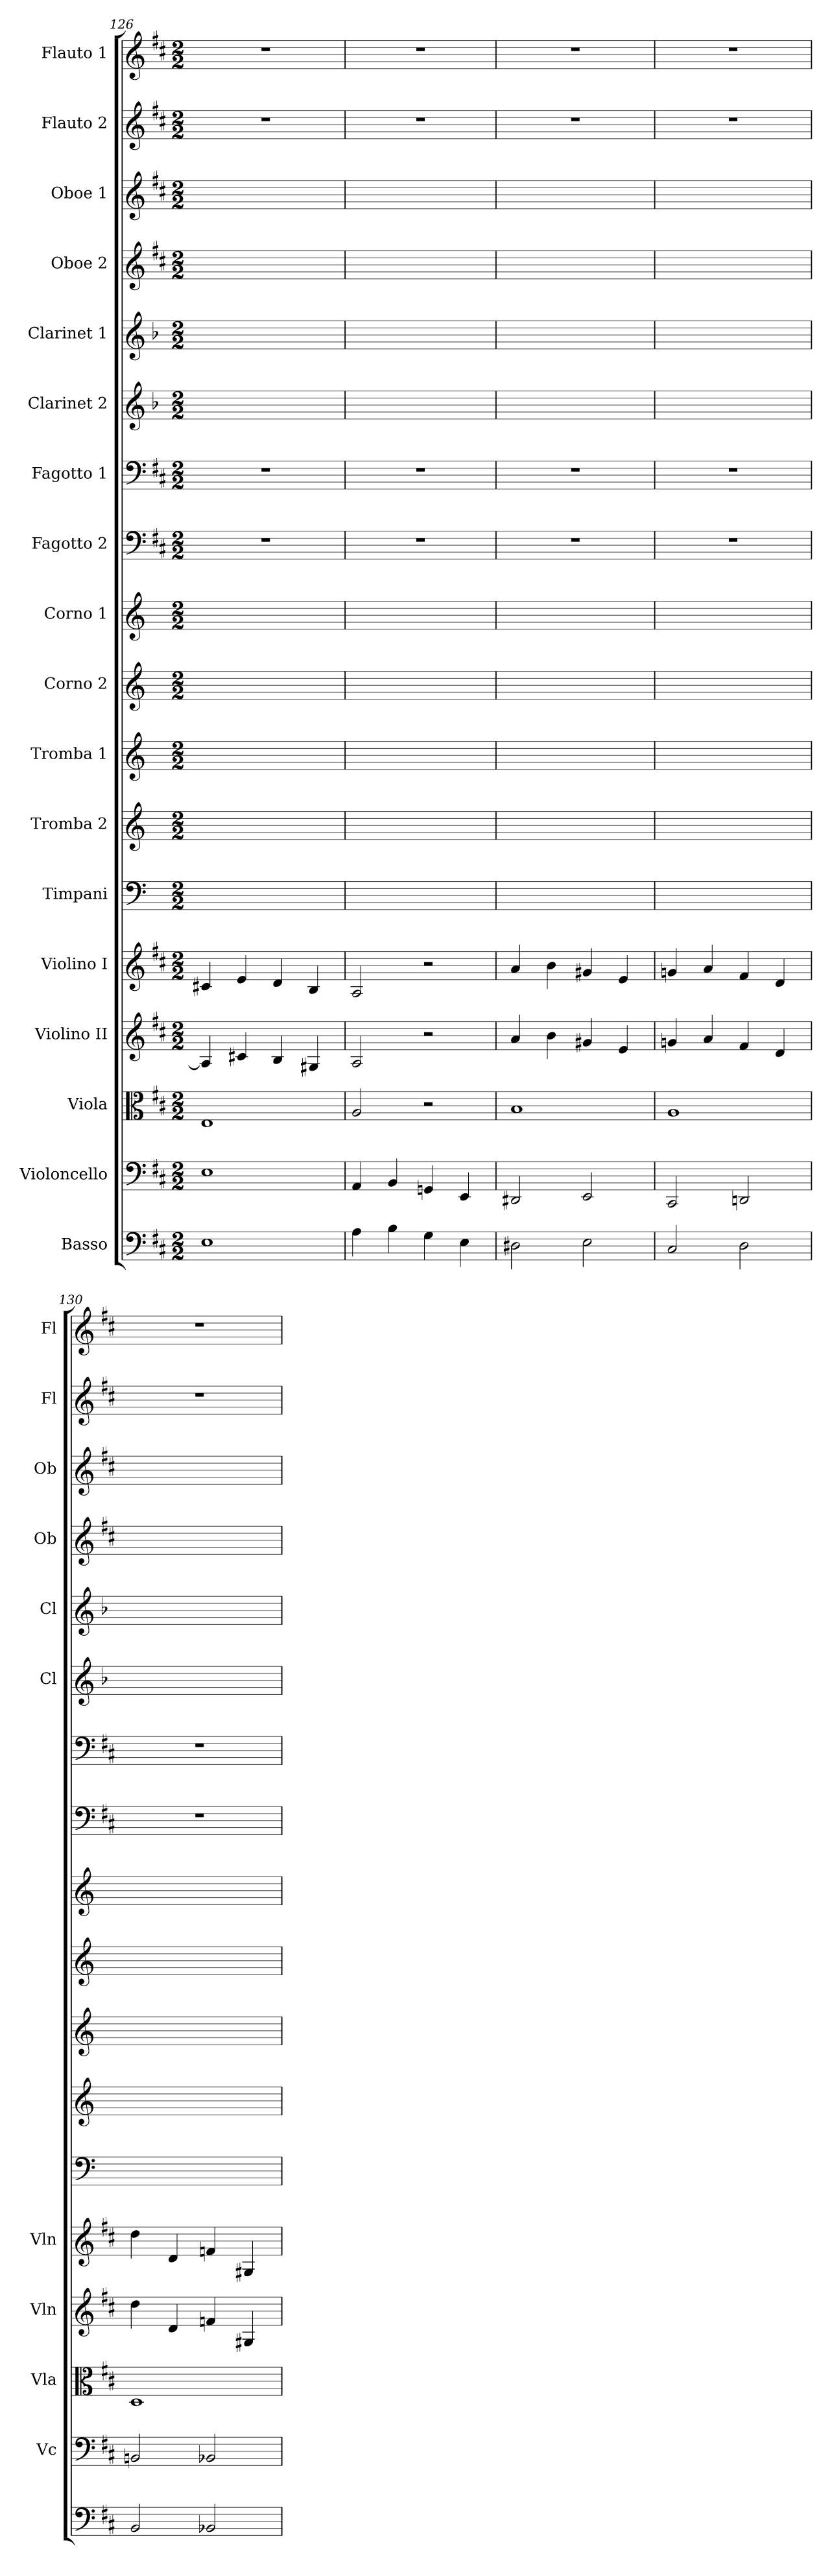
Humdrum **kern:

**kern	**kern	**kern	**kern	**kern	**kern	**kern	**kern	**kern	**kern	**kern	**kern	**kern	**kern	**kern	**kern	**kern	**kern
*part18	*part17	*part16	*part15	*part14	*part13	*part12	*part11	*part10	*part9	*part8	*part7	*part6	*part5	*part4	*part3	*part2	*part1
*staff18	*staff17	*staff16	*staff15	*staff14	*staff13	*staff12	*staff11	*staff10	*staff9	*staff8	*staff7	*staff6	*staff5	*staff4	*staff3	*staff2	*staff1
*I"Basso	*I"Violoncello	*I"Viola	*I"Violino II	*I"Violino I	*I"Timpani	*I"Tromba 2	*I"Tromba 1	*I"Corno 2	*I"Corno 1	*I"Fagotto 2	*I"Fagotto 1	*I"Clarinet 2	*I"Clarinet 1	*I"Oboe 2	*I"Oboe 1	*I"Flauto 2	*I"Flauto 1
*	*I'Vc	*I'Vla	*I'Vln	*I'Vln	*	*	*	*	*	*	*	*I'Cl	*I'Cl	*I'Ob	*I'Ob	*I'Fl	*I'Fl
*clefF4	*clefF4	*clefC3	*clefG2	*clefG2	*clefF4	*clefG2	*clefG2	*clefG2	*clefG2	*clefF4	*clefF4	*clefG2	*clefG2	*clefG2	*clefG2	*clefG2	*clefG2
*ITrd7c12	*	*	*	*	*	*ITrd-1c-2	*ITrd-1c-2	*ITrd6c10	*ITrd6c10	*	*	*ITrd2c3	*ITrd2c3	*	*	*	*
*k[f#c#]	*k[f#c#]	*k[f#c#]	*k[f#c#]	*k[f#c#]	*	*	*	*	*	*k[f#c#]	*k[f#c#]	*k[f#c#]	*k[f#c#]	*k[f#c#]	*k[f#c#]	*k[f#c#]	*k[f#c#]
*M2/2	*M2/2	*M2/2	*M2/2	*M2/2	*M2/2	*M2/2	*M2/2	*M2/2	*M2/2	*M2/2	*M2/2	*M2/2	*M2/2	*M2/2	*M2/2	*M2/2	*M2/2
=126	=126	=126	=126	=126	=126	=126	=126	=126	=126	=126	=126	=126	=126	=126	=126	=126	=126
1EE	1E	1E	4A]	4c#X	1ryy	1ryy	1ryy	1ryy	1ryy	1r	1r	1ryy	1ryy	1ryy	1ryy	1r	1r
.	.	.	4c#X	4e	.	.	.	.	.	.	.	.	.	.	.	.	.
.	.	.	4B	4d	.	.	.	.	.	.	.	.	.	.	.	.	.
.	.	.	4G#X	4B	.	.	.	.	.	.	.	.	.	.	.	.	.
=127	=127	=127	=127	=127	=127	=127	=127	=127	=127	=127	=127	=127	=127	=127	=127	=127	=127
4AA	4AA	2A	2A	2A	1ryy	1ryy	1ryy	1ryy	1ryy	1r	1r	1ryy	1ryy	1ryy	1ryy	1r	1r
4BB	4BB	.	.	.	.	.	.	.	.	.	.	.	.	.	.	.	.
4GG	4GGn	2r	2r	2r	.	.	.	.	.	.	.	.	.	.	.	.	.
4EE	4EE	.	.	.	.	.	.	.	.	.	.	.	.	.	.	.	.
=128	=128	=128	=128	=128	=128	=128	=128	=128	=128	=128	=128	=128	=128	=128	=128	=128	=128
2DD#X	2DD#X	1B	4a	4a	1ryy	1ryy	1ryy	1ryy	1ryy	1r	1r	1ryy	1ryy	1ryy	1ryy	1r	1r
.	.	.	4b	4b	.	.	.	.	.	.	.	.	.	.	.	.	.
2EE	2EE	.	4g#X	4g#X	.	.	.	.	.	.	.	.	.	.	.	.	.
.	.	.	4e	4e	.	.	.	.	.	.	.	.	.	.	.	.	.
=129	=129	=129	=129	=129	=129	=129	=129	=129	=129	=129	=129	=129	=129	=129	=129	=129	=129
2CC#	2CC#	1A	4gn	4gn	1ryy	1ryy	1ryy	1ryy	1ryy	1r	1r	1ryy	1ryy	1ryy	1ryy	1r	1r
.	.	.	4a	4a	.	.	.	.	.	.	.	.	.	.	.	.	.
2DD	2DDn	.	4f#	4f#	.	.	.	.	.	.	.	.	.	.	.	.	.
.	.	.	4d	4d	.	.	.	.	.	.	.	.	.	.	.	.	.
=130	=130	=130	=130	=130	=130	=130	=130	=130	=130	=130	=130	=130	=130	=130	=130	=130	=130
2BBB	2BBn	1D	4dd	4dd	1ryy	1ryy	1ryy	1ryy	1ryy	1r	1r	1ryy	1ryy	1ryy	1ryy	1r	1r
.	.	.	4d	4d	.	.	.	.	.	.	.	.	.	.	.	.	.
2BBB-X	2BB-X	.	4fn	4fn	.	.	.	.	.	.	.	.	.	.	.	.	.
.	.	.	4G#X	4G#X	.	.	.	.	.	.	.	.	.	.	.	.	.
=	=	=	=	=	=	=	=	=	=	=	=	=	=	=	=	=	=
*-	*-	*-	*-	*-	*-	*-	*-	*-	*-	*-	*-	*-	*-	*-	*-	*-	*-
